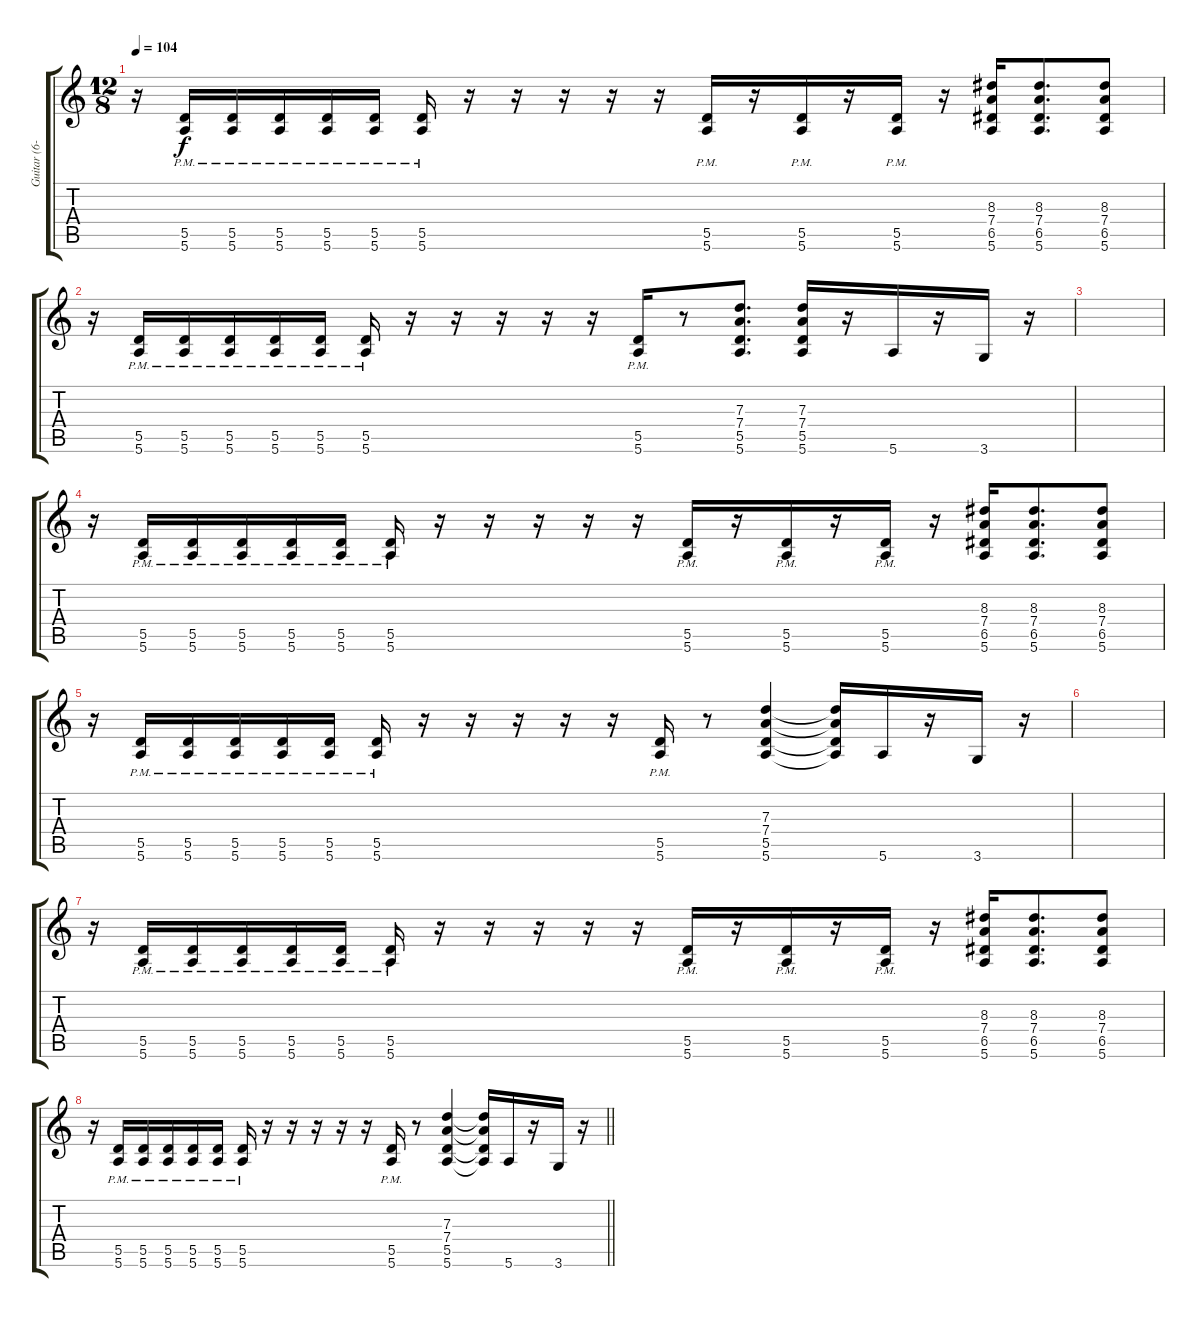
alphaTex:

\track ("Guitar (6-string)" "Guitar (6-") {instrument distortionguitar}
\staff {score tabs}
\tuning (E4 B3 G3 D3 A2 E2) {hide}
\ts (12 8)
\tempo 104
\clef g2
\ks c
r.16{dy f} (5.5{pm} 5.6{pm}).16 (5.5{pm} 5.6{pm}).16 (5.5{pm} 5.6{pm}).16 (5.5{pm} 5.6{pm}).16 (5.5{pm} 5.6{pm}).16 (5.5{pm} 5.6{pm}).16 r.16 r.16 r.16 r.16 r.16 (5.5{pm} 5.6{pm}).16 r.16 (5.5{pm} 5.6{pm}).16 r.16 (5.5{pm} 5.6{pm}).16 r.16 (8.3 7.4 6.5 5.6).16 (8.3 7.4 6.5 5.6).8{d} (8.3 7.4 6.5 5.6).8 |
r.16 (5.5{pm} 5.6{pm}).16 (5.5{pm} 5.6{pm}).16 (5.5{pm} 5.6{pm}).16 (5.5{pm} 5.6{pm}).16 (5.5{pm} 5.6{pm}).16 (5.5{pm} 5.6{pm}).16 r.16 r.16 r.16 r.16 r.16 (5.5{pm} 5.6{pm}).16 r.8 (7.3 7.4 5.5 5.6).8{d} (7.3 7.4 5.5 5.6).16 r.16 5.6.16 r.16 3.6.16 r.16 |
|
r.16 (5.5{pm} 5.6{pm}).16 (5.5{pm} 5.6{pm}).16 (5.5{pm} 5.6{pm}).16 (5.5{pm} 5.6{pm}).16 (5.5{pm} 5.6{pm}).16 (5.5{pm} 5.6{pm}).16 r.16 r.16 r.16 r.16 r.16 (5.5{pm} 5.6{pm}).16 r.16 (5.5{pm} 5.6{pm}).16 r.16 (5.5{pm} 5.6{pm}).16 r.16 (8.3 7.4 6.5 5.6).16 (8.3 7.4 6.5 5.6).8{d} (8.3 7.4 6.5 5.6).8 |
r.16 (5.5{pm} 5.6{pm}).16 (5.5{pm} 5.6{pm}).16 (5.5{pm} 5.6{pm}).16 (5.5{pm} 5.6{pm}).16 (5.5{pm} 5.6{pm}).16 (5.5{pm} 5.6{pm}).16 r.16 r.16 r.16 r.16 r.16 (5.5{pm} 5.6{pm}).16 r.8 (7.3 7.4 5.5 5.6).4 (7.3{t} 7.4{t} 5.5{t} 5.6{t}).16 5.6.16 r.16 3.6.16 r.16 |
|
r.16 (5.5{pm} 5.6{pm}).16 (5.5{pm} 5.6{pm}).16 (5.5{pm} 5.6{pm}).16 (5.5{pm} 5.6{pm}).16 (5.5{pm} 5.6{pm}).16 (5.5{pm} 5.6{pm}).16 r.16 r.16 r.16 r.16 r.16 (5.5{pm} 5.6{pm}).16 r.16 (5.5{pm} 5.6{pm}).16 r.16 (5.5{pm} 5.6{pm}).16 r.16 (8.3 7.4 6.5 5.6).16 (8.3 7.4 6.5 5.6).8{d} (8.3 7.4 6.5 5.6).8 |
\barLineRight lightlight
r.16 (5.5{pm} 5.6{pm}).16 (5.5{pm} 5.6{pm}).16 (5.5{pm} 5.6{pm}).16 (5.5{pm} 5.6{pm}).16 (5.5{pm} 5.6{pm}).16 (5.5{pm} 5.6{pm}).16 r.16 r.16 r.16 r.16 r.16 (5.5{pm} 5.6{pm}).16 r.8 (7.3 7.4 5.5 5.6).4 (7.3{t} 7.4{t} 5.5{t} 5.6{t}).16 5.6.16 r.16 3.6.16 r.16{volume 0}
